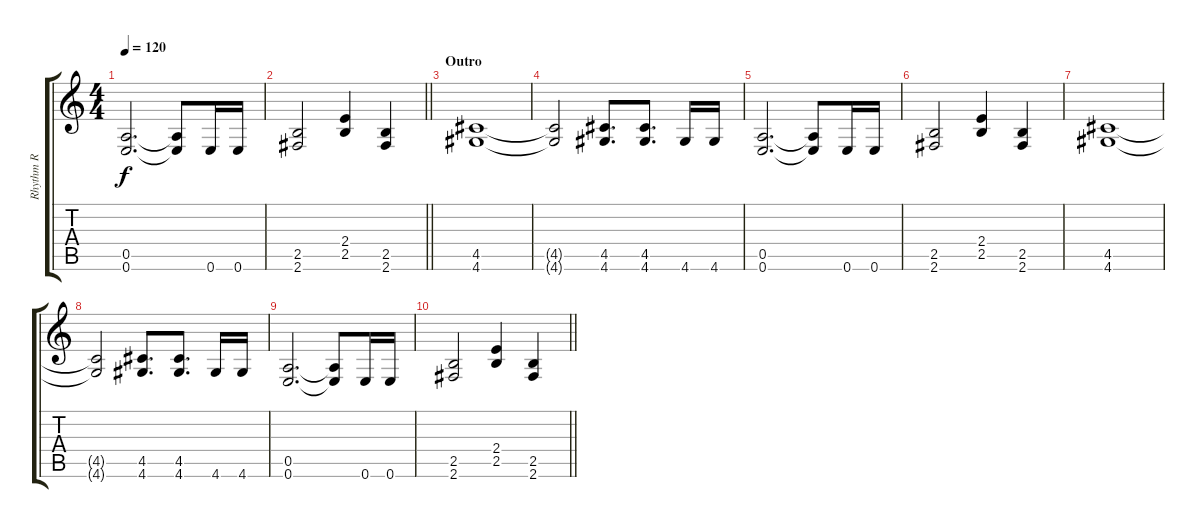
\track ("Rhythm R" "Rhythm R") {instrument distortionguitar}
\staff {score tabs}
\tuning (E4 B3 G3 D3 A2 E2) {hide}
\ts (4 4)
\tempo 120
\clef g2
\ks c
(0.5 0.6).2{d dy f} (0.5{t} 0.6{t}).8 0.6.16 0.6.16 |
\barLineRight lightlight
(2.5 2.6).2 (2.4 2.5).4 (2.5 2.6).4 |
\section ("" "Outro")
(4.5 4.6).1 |
(4.5{t} 4.6{t}).2 (4.5 4.6).8{d} (4.5 4.6).8{d} 4.6.16 4.6.16 |
(0.5 0.6).2{d} (0.5{t} 0.6{t}).8 0.6.16 0.6.16 |
(2.5 2.6).2 (2.4 2.5).4 (2.5 2.6).4 |
(4.5 4.6).1 |
(4.5{t} 4.6{t}).2 (4.5 4.6).8{d} (4.5 4.6).8{d} 4.6.16 4.6.16 |
(0.5 0.6).2{d} (0.5{t} 0.6{t}).8 0.6.16 0.6.16 |
\barLineRight lightlight
(2.5 2.6).2 (2.4 2.5).4 (2.5 2.6).4
